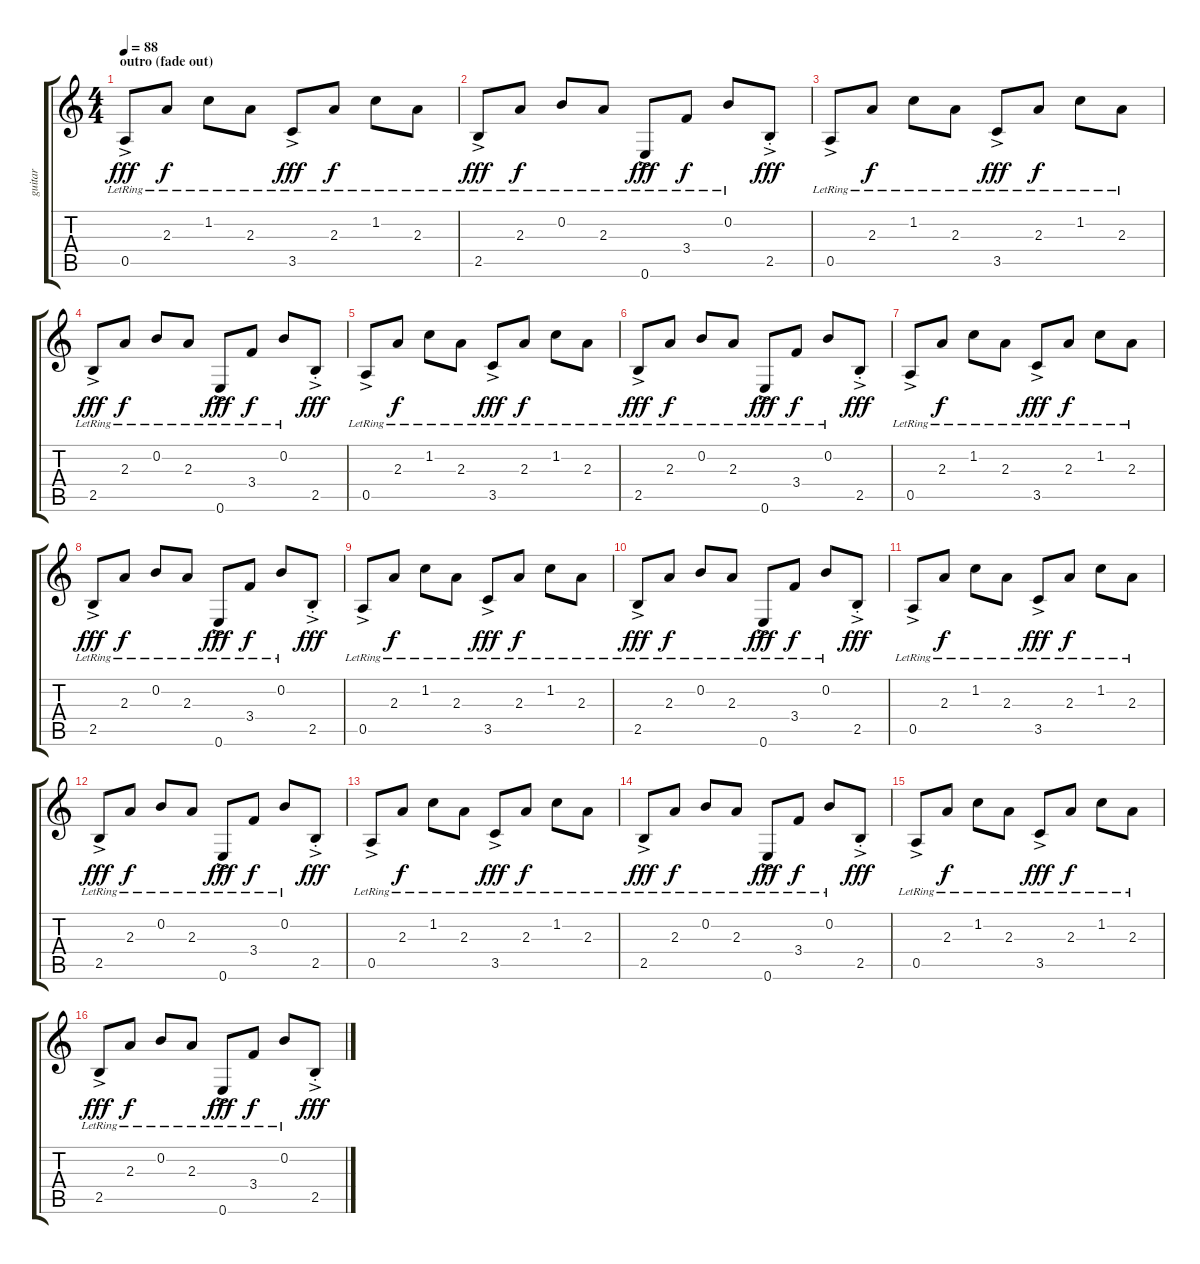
\track ("guitar" "guitar") {instrument acousticguitarnylon}
\staff {score tabs}
\tuning (E4 B3 G3 D3 A2 E2) {hide}
\ts (4 4)
\section ("" "outro (fade out)")
\tempo 88
\clef g2
\ks c
0.5{ac lr}.8{dy fff} 2.3{lr}.8{dy f} 1.2{lr}.8 2.3{lr}.8 3.5{ac lr}.8{dy fff} 2.3{lr}.8{dy f} 1.2{lr}.8 2.3{lr}.8 |
2.5{ac lr}.8{dy fff} 2.3{lr}.8{dy f} 0.2{lr}.8 2.3{lr}.8 0.6{ac lr}.8{dy fff} 3.4{lr}.8{dy f} 0.2{lr}.8 2.5{ac st}.8{dy fff} |
0.5{ac lr}.8 2.3{lr}.8{dy f} 1.2{lr}.8 2.3{lr}.8 3.5{ac lr}.8{dy fff} 2.3{lr}.8{dy f} 1.2{lr}.8 2.3{lr}.8 |
2.5{ac lr}.8{dy fff} 2.3{lr}.8{dy f} 0.2{lr}.8 2.3{lr}.8 0.6{ac lr}.8{dy fff} 3.4{lr}.8{dy f} 0.2{lr}.8 2.5{ac st}.8{dy fff} |
0.5{ac lr}.8 2.3{lr}.8{dy f} 1.2{lr}.8 2.3{lr}.8 3.5{ac lr}.8{dy fff} 2.3{lr}.8{dy f} 1.2{lr}.8 2.3{lr}.8 |
2.5{ac lr}.8{dy fff} 2.3{lr}.8{dy f} 0.2{lr}.8 2.3{lr}.8 0.6{ac lr}.8{dy fff} 3.4{lr}.8{dy f} 0.2{lr}.8 2.5{ac st}.8{dy fff} |
0.5{ac lr}.8 2.3{lr}.8{dy f} 1.2{lr}.8 2.3{lr}.8 3.5{ac lr}.8{dy fff} 2.3{lr}.8{dy f} 1.2{lr}.8 2.3{lr}.8 |
2.5{ac lr}.8{dy fff} 2.3{lr}.8{dy f} 0.2{lr}.8 2.3{lr}.8 0.6{ac lr}.8{dy fff} 3.4{lr}.8{dy f} 0.2{lr}.8 2.5{ac st}.8{dy fff} |
0.5{ac lr}.8 2.3{lr}.8{dy f} 1.2{lr}.8 2.3{lr}.8 3.5{ac lr}.8{dy fff} 2.3{lr}.8{dy f} 1.2{lr}.8 2.3{lr}.8 |
2.5{ac lr}.8{dy fff} 2.3{lr}.8{dy f} 0.2{lr}.8 2.3{lr}.8 0.6{ac lr}.8{dy fff} 3.4{lr}.8{dy f} 0.2{lr}.8 2.5{ac st}.8{dy fff} |
0.5{ac lr}.8 2.3{lr}.8{dy f} 1.2{lr}.8 2.3{lr}.8 3.5{ac lr}.8{dy fff} 2.3{lr}.8{dy f} 1.2{lr}.8 2.3{lr}.8 |
2.5{ac lr}.8{dy fff} 2.3{lr}.8{dy f} 0.2{lr}.8 2.3{lr}.8 0.6{ac lr}.8{dy fff} 3.4{lr}.8{dy f} 0.2{lr}.8 2.5{ac st}.8{dy fff} |
0.5{ac lr}.8 2.3{lr}.8{dy f} 1.2{lr}.8 2.3{lr}.8 3.5{ac lr}.8{dy fff} 2.3{lr}.8{dy f} 1.2{lr}.8 2.3{lr}.8 |
2.5{ac lr}.8{dy fff} 2.3{lr}.8{dy f} 0.2{lr}.8 2.3{lr}.8 0.6{ac lr}.8{dy fff} 3.4{lr}.8{dy f} 0.2{lr}.8 2.5{ac st}.8{dy fff} |
0.5{ac lr}.8 2.3{lr}.8{dy f} 1.2{lr}.8 2.3{lr}.8 3.5{ac lr}.8{dy fff} 2.3{lr}.8{dy f} 1.2{lr}.8 2.3{lr}.8 |
2.5{ac lr}.8{dy fff} 2.3{lr}.8{dy f} 0.2{lr}.8 2.3{lr}.8 0.6{ac lr}.8{dy fff} 3.4{lr}.8{dy f} 0.2{lr}.8 2.5{ac st}.8{dy fff}
